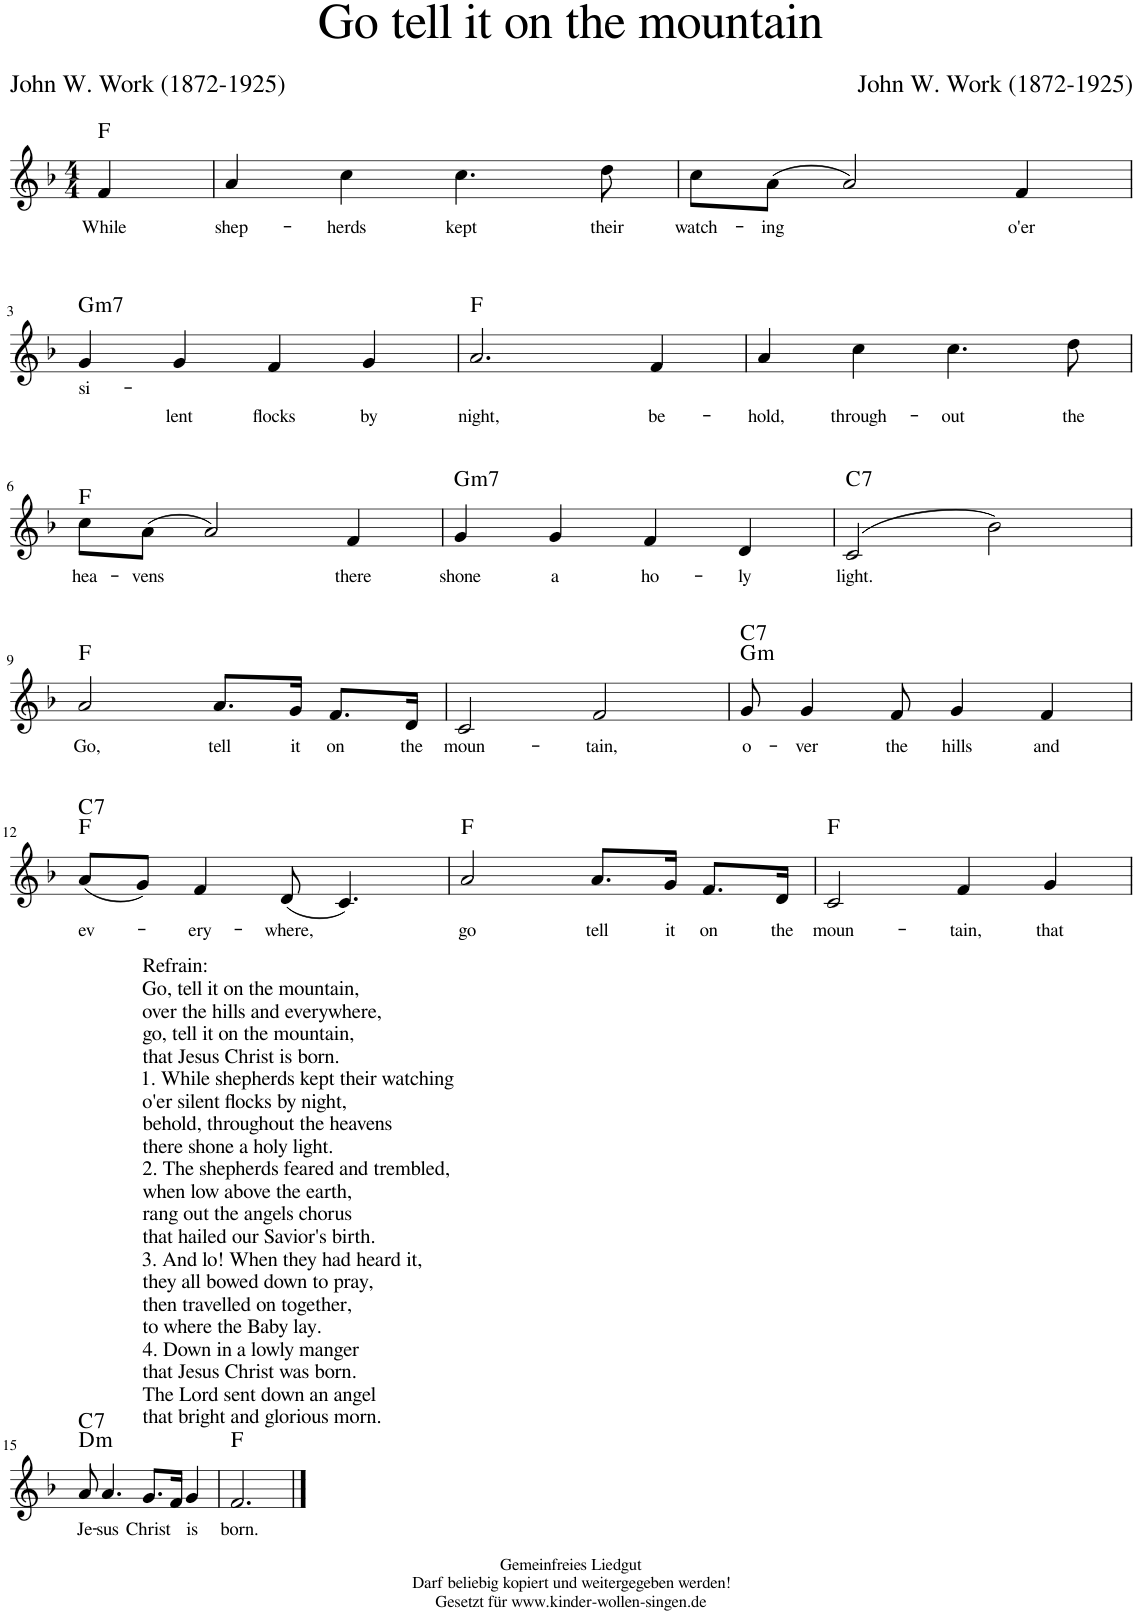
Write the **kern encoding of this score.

**kern	**text	**harte
*part1	*part1	*part1
*staff1	*staff1	*
*I"Voice	*	*
*clefG2	*	*
*k[b-]	*	*
*M4/4	*	*
=	=	=
!	!LO:LY:b	!
4f/	While	F:maj
=1	=1	=1
!	!LO:LY:b	!
4a/	shep-	.
!	!LO:LY:b	!
4cc\	-herds	.
!	!LO:LY:b	!
4.cc\	kept	.
!	!LO:LY:b	!
8dd\	their	.
=2	=2	=2
!	!LO:LY:b	!
8cc\L	watch-	.
!	!LO:LY:b	!
(8a\J	-ing	.
2a/)	.	.
!	!LO:LY:b	!
4f/	o'er	.
!!LO:LB:g=z
=3	=3	=3
!	!LO:LY:b	!LO:H:kt=m7
4g/	si-	G:min7
!	!LO:LY:b	!
4g/	-lent	.
!	!LO:LY:b	!
4f/	flocks	.
!	!LO:LY:b	!
4g/	by	.
=4	=4	=4
!	!LO:LY:b	!
2.a/	night,	F:maj
!	!LO:LY:b	!
4f/	be-	.
=5	=5	=5
!	!LO:LY:b	!
4a/	-hold,	.
!	!LO:LY:b	!
4cc\	through-	.
!	!LO:LY:b	!
4.cc\	-out	.
!	!LO:LY:b	!
8dd\	the	.
!!LO:LB:g=z
=6	=6	=6
!	!LO:LY:b	!
8cc\L	hea-	F:maj
!	!LO:LY:b	!
(8a\J	-vens	.
2a/)	.	.
!	!LO:LY:b	!
4f/	there	.
=7	=7	=7
!	!LO:LY:b	!LO:H:kt=m7
4g/	shone	G:min7
!	!LO:LY:b	!
4g/	a	.
!	!LO:LY:b	!
4f/	ho-	.
!	!LO:LY:b	!
4d/	-ly	.
=8	=8	=8
!	!LO:LY:b	!LO:H:kt=7
(2c/	light.	C:7
2b-\)	.	.
!!LO:LB:g=z
=9	=9	=9
!	!LO:LY:b	!
2a/	Go,	F:maj
!	!LO:LY:b	!
8.a/L	tell	.
!	!LO:LY:b	!
16g/Jk	it	.
!	!LO:LY:b	!
8.f/L	on	.
!	!LO:LY:b	!
16d/Jk	the	.
=10	=10	=10
!	!LO:LY:b	!
2c/	moun-	.
!	!LO:LY:b	!
2f/	-tain,	.
=11	=11	=11
!	!LO:LY:b	!LO:H:n=1:kt=m
!	!	!LO:H:n=2:kt=7
8g/	o-	G:min C:7
!	!LO:LY:b	!
4g/	-ver	.
!	!LO:LY:b	!
8f/	the	.
!	!LO:LY:b	!
4g/	hills	.
!	!LO:LY:b	!
4f/	and	.
!!LO:LB:g=z
=12	=12	=12
!	!LO:LY:b	!LO:H:n=2:kt=7
(8a/L	ev-	F:maj C:7
8g/J)	.	.
!	!LO:LY:b	!
4f/	-ery-	.
!	!LO:LY:b	!
(8d/	-where,	.
4.c/)	.	.
=13	=13	=13
!	!LO:LY:b	!
2a/	go	F:maj
!	!LO:LY:b	!
8.a/L	tell	.
!	!LO:LY:b	!
16g/Jk	it	.
!	!LO:LY:b	!
8.f/L	on	.
!	!LO:LY:b	!
16d/Jk	the	.
=14	=14	=14
!	!LO:LY:b	!
2c/	moun-	F:maj
!	!LO:LY:b	!
4f/	-tain,	.
!	!LO:LY:b	!
4g/	that	.
!!LO:LB:g=z
=15	=15	=15
!	!LO:LY:b	!LO:H:n=1:kt=m
!	!	!LO:H:n=2:kt=7
8a/	Je-	D:min C:7
!	!LO:LY:b	!
4.a/	-sus	.
!LO:TX:a:t=Refrain&colon;	!	!
!LO:TX:a:t=Go, tell it on the mountain,	!	!
!LO:TX:a:t=over the hills and everywhere,	!	!
!LO:TX:a:t=go, tell it on the mountain,	!	!
!LO:TX:a:t=that Jesus Christ is born.	!	!
!LO:TX:a:t=1. While shepherds kept their watching	!	!
!LO:TX:a:t=o'er silent flocks by night,	!	!
!LO:TX:a:t=behold, throughout the heavens	!	!
!LO:TX:a:t=there shone a holy light.	!	!
!LO:TX:a:t=2. The shepherds feared and trembled,	!	!
!LO:TX:a:t=when low above the earth,	!	!
!LO:TX:a:t=rang out the angels chorus	!	!
!LO:TX:a:t=that hailed our Savior's birth.	!	!
!LO:TX:a:t=3. And lo! When they had heard it,	!	!
!LO:TX:a:t=they all bowed down to pray,	!	!
!LO:TX:a:t=then travelled on together,	!	!
!LO:TX:a:t=to where the Baby lay.	!	!
!LO:TX:a:t=4. Down in a lowly manger	!	!
!LO:TX:a:t=that Jesus Christ was born.	!	!
!LO:TX:a:t=The Lord sent down an angel	!	!
!LO:TX:a:t=that bright and glorious morn.	!	!
!	!LO:LY:b	!
8.g/L	Christ	.
16f/Jk	.	.
!	!LO:LY:b	!
4g/	is	.
=16	=16	=16
!	!LO:LY:b	!
2.f/	born.	F:maj
==	==	==
*-	*-	*-
